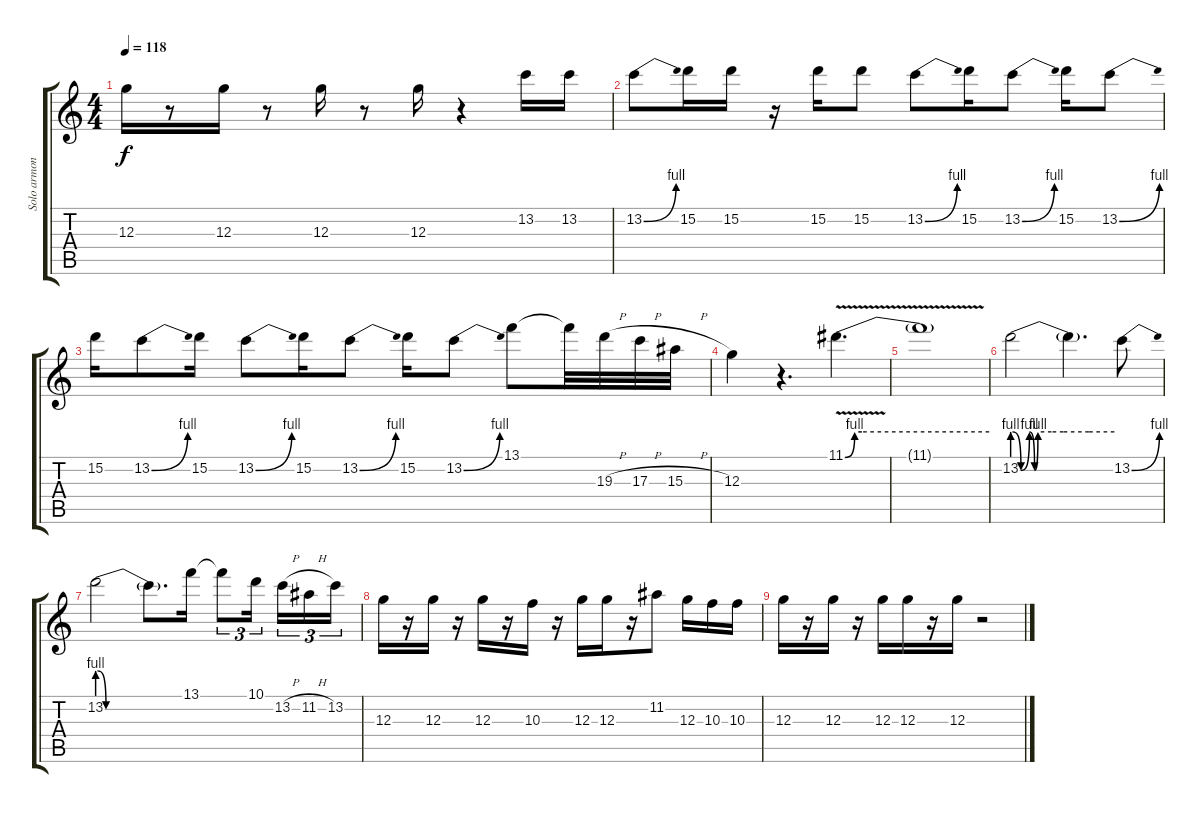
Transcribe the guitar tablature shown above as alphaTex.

\track ("Solo armonica" "Solo armon") {instrument distortionguitar}
\staff {score tabs}
\tuning (E4 B3 G3 D3 A2 E2) {hide}
\ts (4 4)
\tempo 118
\clef g2
\ks c
12.3.16{dy f} r.8 12.3.16 r.8 12.3.16 r.8 12.3.16 r.4 13.2.16 13.2.16 |
13.2{be (bend 0 0 60 4)}.8 15.2.16 15.2.16 r.16 15.2.16 15.2.8 13.2{be (bend 0 0 60 4)}.8 15.2.16 13.2{be (bend 0 0 60 4)}.8 15.2.16 13.2{be (bend 0 0 60 4)}.8 |
15.2.16 13.2{be (bend 0 0 60 4)}.8 15.2.16 13.2{be (bend 0 0 60 4)}.8 15.2.16 13.2{be (bend 0 0 60 4)}.8 15.2.16 13.2{be (bend 0 0 60 4)}.8 13.1.8 13.1{t}.32 19.3{h}.32 17.3{h}.32 15.3{h}.32 |
12.3.4 r.4{d} 11.1{be (custom 0 0 4 4 7 4 30 4 60 4) v}.4{d} |
11.1{t}.1 |
13.2{be (custom 0 4 5 0 10 4 13 0 15 4 23 4 30 4 45 4 60 4)}.2 13.2{t}.4{d} 13.2{be (bend 0 0 60 4)}.8 |
13.2{be (custom 0 4 6 0 15 0 40 0 60 0)}.2 13.2{t}.8{d} 13.1.16 13.1{t}.8{tu (3 2)} 10.1.16{tu (3 2) beam splitsecondary} 13.2{h}.16{tu (3 2)} 11.2{h}.16{tu (3 2)} 13.2.16{tu (3 2)} |
12.3.16 r.16 12.3.16 r.16 12.3.16 r.16 10.3.16 r.16 12.3.16 12.3.16 r.16 11.2.8 12.3.16 10.3.16 10.3.16 |
12.3.16 r.16 12.3.16 r.16 12.3.16 12.3.16 r.16 12.3.16 r.2
